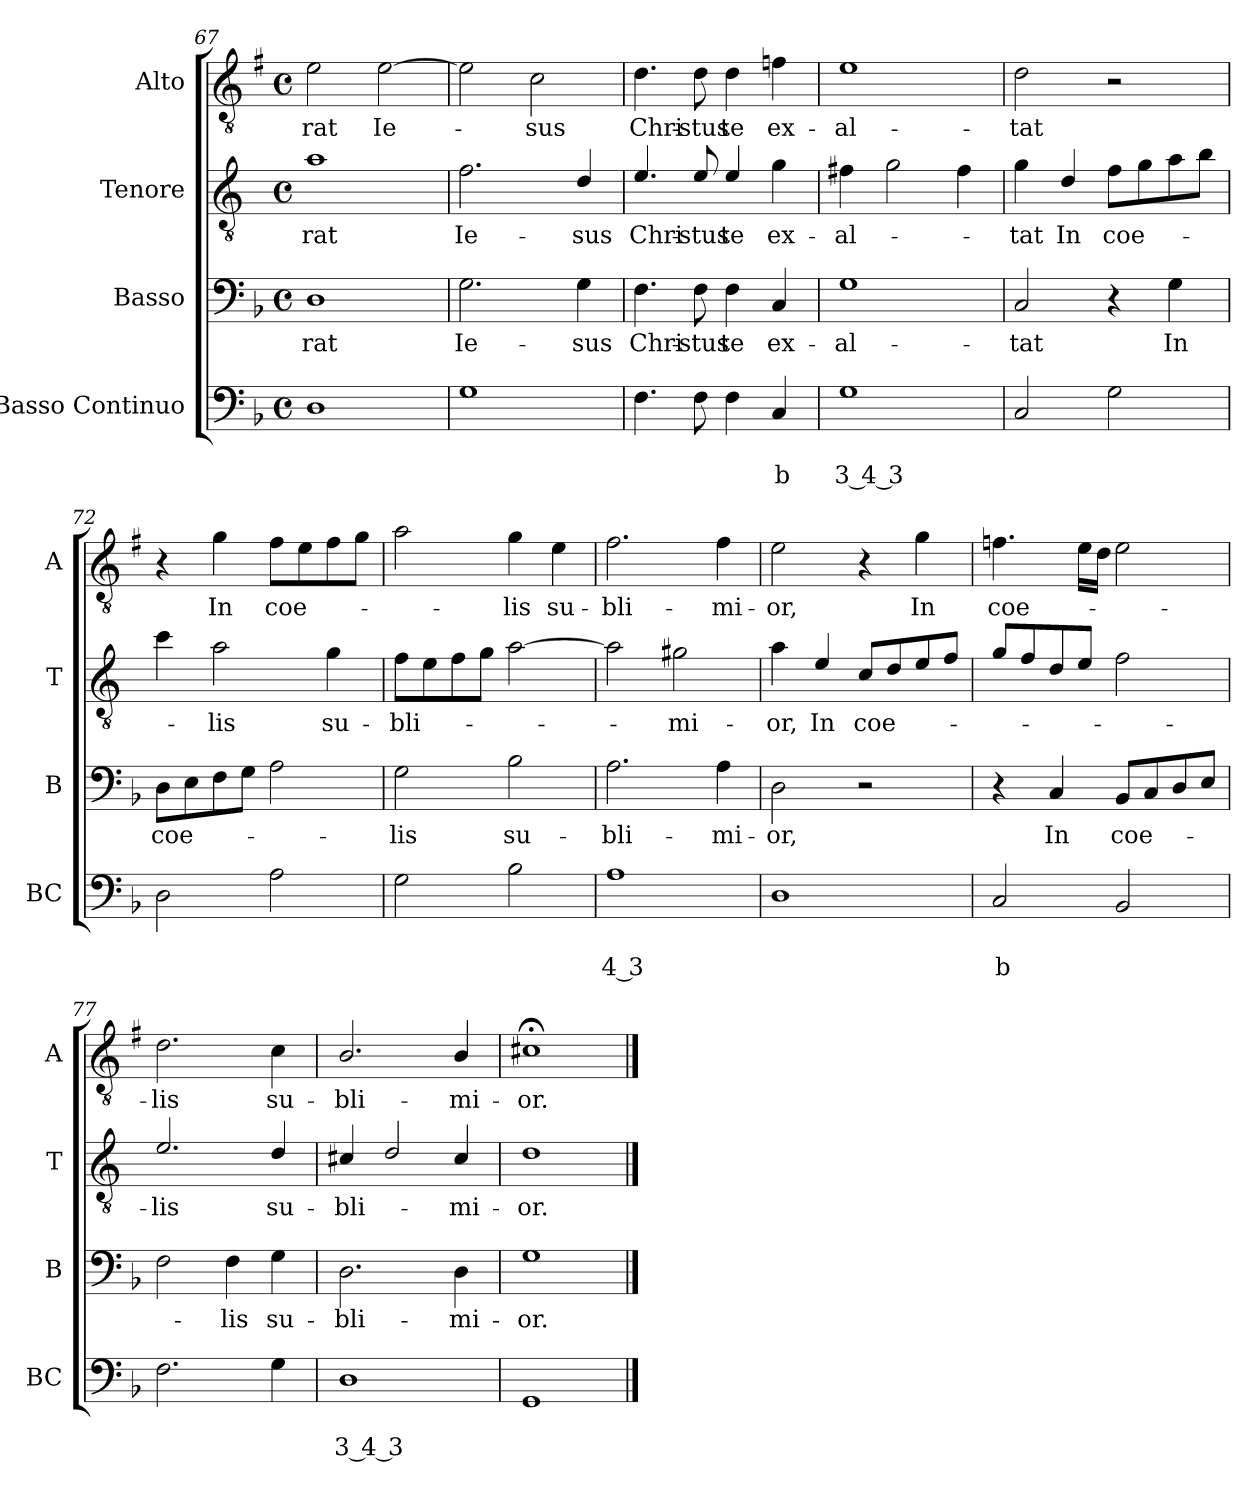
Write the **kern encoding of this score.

**kern	**text	**text	**kern	**text	**kern	**text	**kern	**text
*part4	*part4	*part4	*part3	*part3	*part2	*part2	*part1	*part1
*staff4	*staff4	*staff4	*staff3	*staff3	*staff2	*staff2	*staff1	*staff1
*I"Basso Continuo	*	*	*I"Basso	*	*I"Tenore	*	*I"Alto	*
*I'BC	*	*	*I'B	*	*I'T	*	*I'A	*
*clefF4	*	*	*clefF4	*	*clefGv2	*	*clefGv2	*
*	*	*	*	*	*ITrd4c7	*	*ITrd1c2	*
*k[b-]	*	*	*k[b-]	*	*k[b-]	*	*k[b-]	*
*F:	*	*	*F:	*	*F:	*	*F:	*
*M4/4	*	*	*M4/4	*	*M4/4	*	*M4/4	*
*met(c)	*	*	*met(c)	*	*met(c)	*	*met(c)	*
=67	=67	=67	=67	=67	=67	=67	=67	=67
!	!	!	!	!LO:LY:b	!	!LO:LY:b	!	!LO:LY:b
1D	.	.	1D	-rat	1d	-rat	2d\	-rat
!	!	!	!	!	!	!	!	!LO:LY:b
.	.	.	.	.	.	.	[2d\	Ie-
=68	=68	=68	=68	=68	=68	=68	=68	=68
!	!	!	!	!LO:LY:b	!	!LO:LY:b	!	!
1G	.	.	2.G\	Ie-	2.B-\	Ie-	2d\]	.
!	!	!	!	!	!	!	!	!LO:LY:b
.	.	.	.	.	.	.	2B-\	-sus
!	!	!	!	!LO:LY:b	!	!LO:LY:b	!	!
.	.	.	4G\	-sus	4G/	-sus	.	.
=69	=69	=69	=69	=69	=69	=69	=69	=69
!	!	!	!	!LO:LY:b	!	!LO:LY:b	!	!LO:LY:b
4.F\	.	.	4.F\	Chri-	4.A/	Chri-	4.c\	Chri-
!	!	!	!	!LO:LY:b	!	!LO:LY:b	!	!LO:LY:b
8F\	.	.	8F\	-stus	8A/	-stus	8c\	-stus
!	!	!	!	!LO:LY:b	!	!LO:LY:b	!	!LO:LY:b
4F\	.	.	4F\	te	4A/	te	4c\	te
!	!	!LO:LY:b	!	!LO:LY:b	!	!LO:LY:b	!	!LO:LY:b
4C/	.	b	4C/	ex-	4c\	ex-	4e-X\	ex-
=70	=70	=70	=70	=70	=70	=70	=70	=70
!	!	!LO:LY:b	!	!LO:LY:b	!	!LO:LY:b	!	!LO:LY:b
1G	.	3 4 3	1G	-al-	4Bn\	-al-	1d	-al-
.	.	.	.	.	2c\	.	.	.
.	.	.	.	.	4B\	.	.	.
=71	=71	=71	=71	=71	=71	=71	=71	=71
!	!	!	!	!LO:LY:b	!	!LO:LY:b	!	!LO:LY:b
2C/	.	.	2C/	-tat	4c\	-tat	2c\	-tat
!	!	!	!	!	!	!LO:LY:b	!	!
.	.	.	.	.	4G/	In	.	.
!	!	!	!	!	!	!LO:LY:b	!	!
2G\	.	.	4r	.	8B-\L	coe-	2r	.
.	.	.	.	.	8c\	.	.	.
!	!	!	!	!LO:LY:b	!	!	!	!
.	.	.	4G\	In	8d\	.	.	.
.	.	.	.	.	8e\J	.	.	.
=72	=72	=72	=72	=72	=72	=72	=72	=72
!	!	!	!	!LO:LY:b	!	!	!	!
2D\	.	.	8D\L	coe-	4f\	.	4r	.
.	.	.	8E\	.	.	.	.	.
!	!	!	!	!	!	!LO:LY:b	!	!LO:LY:b
.	.	.	8F\	.	2d\	-lis	4f\	In
.	.	.	8G\J	.	.	.	.	.
!	!	!	!	!	!	!	!	!LO:LY:b
2A\	.	.	2A\	.	.	.	8e\L	coe-
.	.	.	.	.	.	.	8d\	.
!	!	!	!	!	!	!LO:LY:b	!	!
.	.	.	.	.	4c\	su-	8e\	.
.	.	.	.	.	.	.	8f\J	.
!!LO:LB:g=z
=73	=73	=73	=73	=73	=73	=73	=73	=73
!	!	!	!	!LO:LY:b	!	!LO:LY:b	!	!
2G\	.	.	2G\	-lis	8B-\L	-bli-	2g\	.
.	.	.	.	.	8A\	.	.	.
.	.	.	.	.	8B-\	.	.	.
.	.	.	.	.	8c\J	.	.	.
!	!	!	!	!LO:LY:b	!	!	!	!LO:LY:b
2B-\	.	.	2B-\	su-	[2d\	.	4f\	-lis
!	!	!	!	!	!	!	!	!LO:LY:b
.	.	.	.	.	.	.	4d\	su-
=74	=74	=74	=74	=74	=74	=74	=74	=74
!	!	!LO:LY:b	!	!LO:LY:b	!	!	!	!LO:LY:b
1A	.	4 3	2.A\	-bli-	2d\]	.	2.e\	-bli-
!	!	!	!	!	!	!LO:LY:b	!	!
.	.	.	.	.	2c#X\	-mi-	.	.
!	!	!	!	!LO:LY:b	!	!	!	!LO:LY:b
.	.	.	4A\	-mi-	.	.	4e\	-mi-
=75	=75	=75	=75	=75	=75	=75	=75	=75
!	!	!	!	!LO:LY:b	!	!LO:LY:b	!	!LO:LY:b
1D	.	.	2D\	-or,	4d\	-or,	2d\	-or,
!	!	!	!	!	!	!LO:LY:b	!	!
.	.	.	.	.	4A/	In	.	.
!	!	!	!	!	!	!LO:LY:b	!	!
.	.	.	2r	.	8F/L	coe-	4r	.
.	.	.	.	.	8G/	.	.	.
!	!	!	!	!	!	!	!	!LO:LY:b
.	.	.	.	.	8A/	.	4f\	In
.	.	.	.	.	8B-/J	.	.	.
=76	=76	=76	=76	=76	=76	=76	=76	=76
!	!	!LO:LY:b	!	!	!	!	!	!LO:LY:b
2C/	.	b	4r	.	8c/L	.	4.e-X\	coe-
.	.	.	.	.	8B-/	.	.	.
!	!	!	!	!LO:LY:b	!	!	!	!
.	.	.	4C/	In	8G/	.	.	.
.	.	.	.	.	8A/J	.	16d\LL	.
.	.	.	.	.	.	.	16c\JJ	.
!	!	!	!	!LO:LY:b	!	!	!	!
2BB-/	.	.	8BB-/L	coe-	2B-\	.	2d\	.
.	.	.	8C/	.	.	.	.	.
.	.	.	8D/	.	.	.	.	.
.	.	.	8E/J	.	.	.	.	.
=77	=77	=77	=77	=77	=77	=77	=77	=77
!	!	!	!	!	!	!LO:LY:b	!	!LO:LY:b
2.F\	.	.	2F\	.	2.A/	-lis	2.c\	-lis
!	!	!	!	!LO:LY:b	!	!	!	!
.	.	.	4F\	-lis	.	.	.	.
!	!	!	!	!LO:LY:b	!	!LO:LY:b	!	!LO:LY:b
4G\	.	.	4G\	su-	4G/	su-	4B-\	su-
=78	=78	=78	=78	=78	=78	=78	=78	=78
!	!	!LO:LY:b	!	!LO:LY:b	!	!LO:LY:b	!	!LO:LY:b
1D	.	3 4 3	2.D\	-bli-	4F#X/	-bli-	2.A/	-bli-
.	.	.	.	.	2G/	.	.	.
!	!	!	!	!LO:LY:b	!	!LO:LY:b	!	!LO:LY:b
.	.	.	4D\	-mi-	4F#/	-mi-	4A/	-mi-
=79	=79	=79	=79	=79	=79	=79	=79	=79
!	!	!	!	!LO:LY:b	!	!LO:LY:b	!	!LO:LY:b
1GG	.	.	1G	-or.	1G	-or.	1Bn;<	-or.
==	==	==	==	==	==	==	==	==
*-	*-	*-	*-	*-	*-	*-	*-	*-
